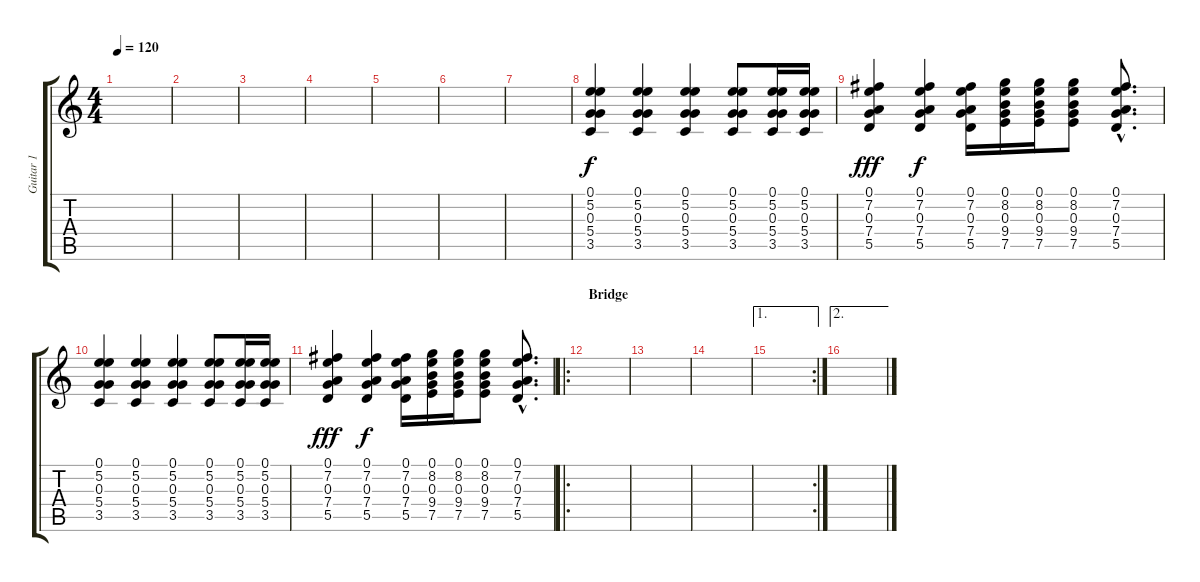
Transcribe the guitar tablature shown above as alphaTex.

\track ("Guitar 1" "Guitar 1") {instrument electricguitarjazz}
\staff {score tabs}
\tuning (E4 B3 G3 D3 A2 E2) {hide}
\ts (4 4)
\tempo 120
\clef g2
\ks c
|
|
|
|
|
|
|
(0.1 5.2 0.3 5.4 3.5).4{dy f volume 8 instrument electricguitarjazz} (0.1 5.2 0.3 5.4 3.5).4 (0.1 5.2 0.3 5.4 3.5).4 (0.1 5.2 0.3 5.4 3.5).8 (0.1 5.2 0.3 5.4 3.5).16 (0.1 5.2 0.3 5.4 3.5).16 |
(0.1 7.2 0.3 7.4 5.5).4{dy fff} (0.1 7.2 0.3 7.4 5.5).4{dy f} (0.1 7.2 0.3 7.4 5.5).16 (0.1 8.2 0.3 9.4 7.5).16 (0.1 8.2 0.3 9.4 7.5).16 (0.1 8.2 0.3 9.4 7.5).8 (0.1{hac} 7.2{hac} 0.3{hac} 7.4{hac} 5.5{hac}).8{d} |
(0.1 5.2 0.3 5.4 3.5).4 (0.1 5.2 0.3 5.4 3.5).4 (0.1 5.2 0.3 5.4 3.5).4 (0.1 5.2 0.3 5.4 3.5).8 (0.1 5.2 0.3 5.4 3.5).16 (0.1 5.2 0.3 5.4 3.5).16 |
(0.1 7.2 0.3 7.4 5.5).4{dy fff} (0.1 7.2 0.3 7.4 5.5).4{dy f} (0.1 7.2 0.3 7.4 5.5).16 (0.1 8.2 0.3 9.4 7.5).16 (0.1 8.2 0.3 9.4 7.5).16 (0.1 8.2 0.3 9.4 7.5).8 (0.1{hac} 7.2{hac} 0.3{hac} 7.4{hac} 5.5{hac}).8{d} |
\ro
\section ("" "Bridge")
|
|
|
\ae 1
\rc 2
|
\ae 2
